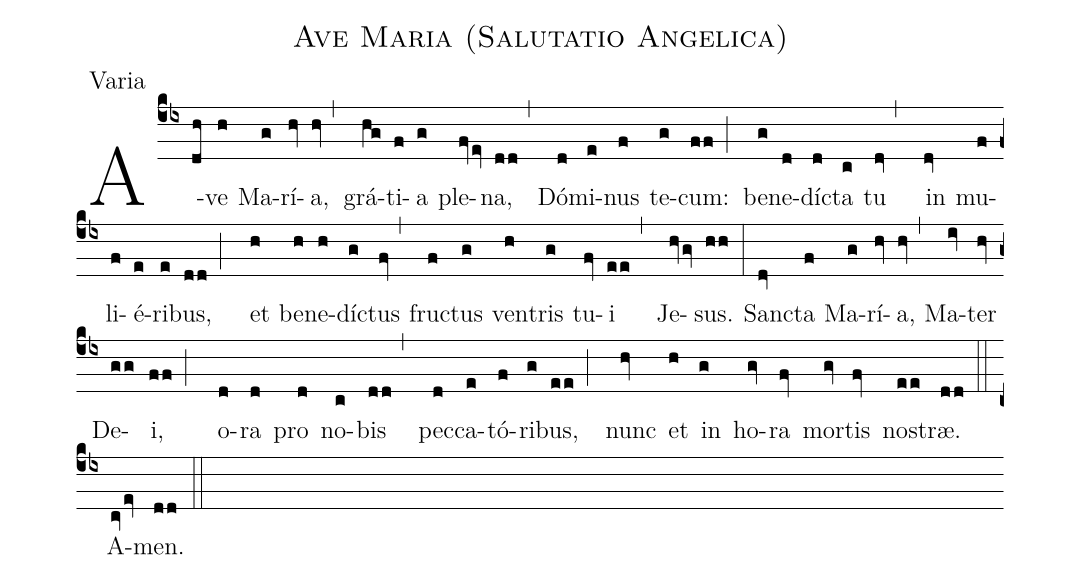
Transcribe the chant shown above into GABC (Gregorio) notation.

name:Ave Maria (Salutatio Angelica);
office-part:Varia;
%%
(cb4)A(dh)ve(h) Ma(g)rí(hv)a,(hv,) grá(hg)ti(f)a(g) ple(fvev)na,(dd,) Dó(d)mi(e)nus(f) te(g)cum:(ff;) be(g)ne(d)dí(d)cta(c) tu(dv,) in(dv) mu(f)li(f)é(e)ri(e)bus,(dd;) et(h) be(h)ne(h)dí(g)ctus(fv,) fru(f)ctus(g) ven(h)tris(g) tu(fv)i(ee,) Je(hvgv)sus.(hh) (:) San(dv)cta(f) Ma(g)rí(hv)a,(hv,) Ma(iv)ter(hv) De(gg)i,(ff;) o(d)ra(d) pro(d) no(c)bis(dd,) pec(d)ca(e)tó(f)ri(g)bus,(ee;) nunc(hv) et(h) in(g) ho(gv)ra(fv) mor(gv)tis(fv) no(ee)stræ.(dd) (::) A(cvev)men.(dd) (::)
